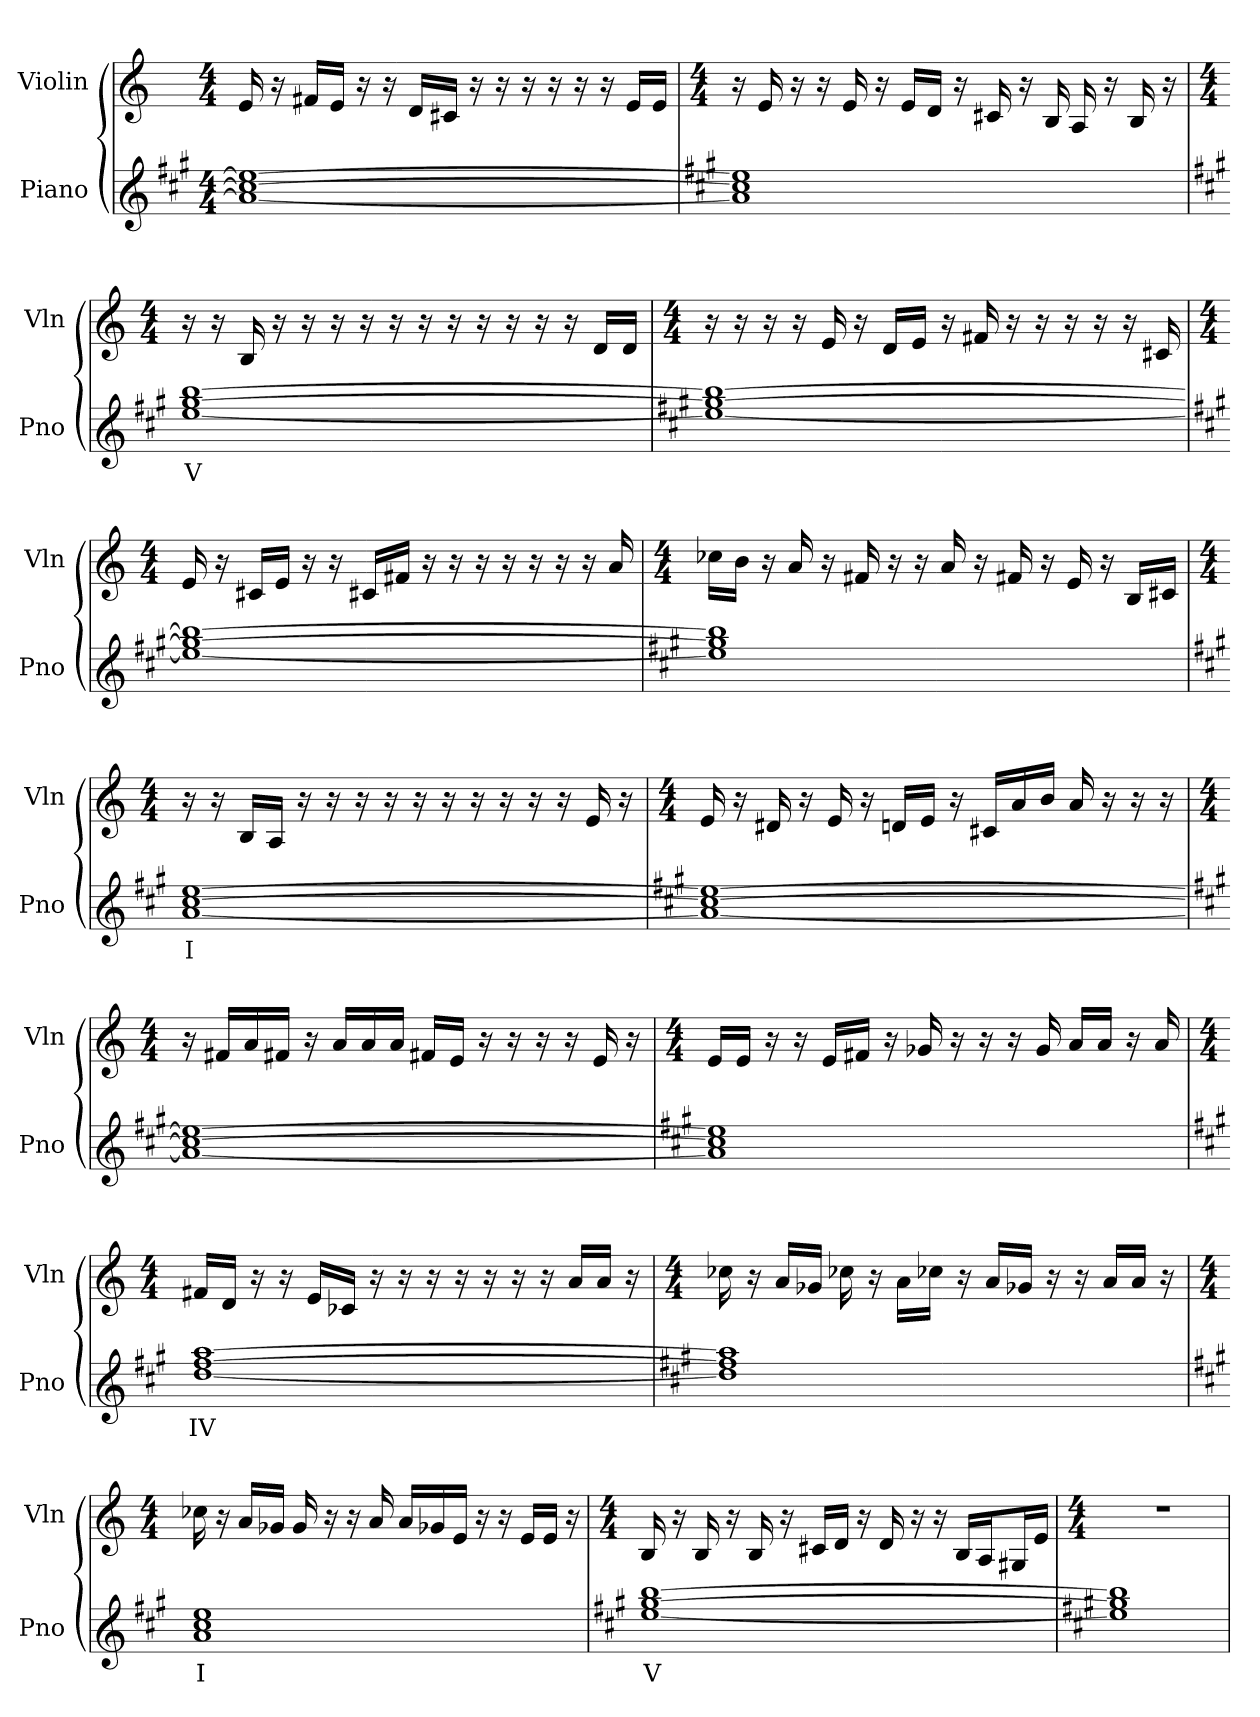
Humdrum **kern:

**kern	**text	**kern
*part2	*part2	*part1
*staff2	*staff2	*staff1
*I"Piano	*	*I"Violin
*I'Pno	*	*I'Vln
*k[f#c#g#]	*	*
*A:	*	*
*M4/4	*	*M4/4
=	=	=
1a_ 1cc#_ 1ee_	.	16e
.	.	16r
.	.	16f#XLL
.	.	16eJJ
.	.	16r
.	.	16r
.	.	16dLL
.	.	16c#XJJ
.	.	16r
.	.	16r
.	.	16r
.	.	16r
.	.	16r
.	.	16r
.	.	16eLL
.	.	16eJJ
=	=	=
*k[f#c#g#]	*	*
*A:	*	*
*	*	*M4/4
1a] 1cc#] 1ee]	.	16r
.	.	16e
.	.	16r
.	.	16r
.	.	16e
.	.	16r
.	.	16eLL
.	.	16dJJ
.	.	16r
.	.	16c#X
.	.	16r
.	.	16B
.	.	16A
.	.	16r
.	.	16B
.	.	16r
=	=	=
*k[f#c#g#]	*	*
*A:	*	*
*	*	*M4/4
[1ee [1gg# [1bb	V	16r
.	.	16r
.	.	16B
.	.	16r
.	.	16r
.	.	16r
.	.	16r
.	.	16r
.	.	16r
.	.	16r
.	.	16r
.	.	16r
.	.	16r
.	.	16r
.	.	16dLL
.	.	16dJJ
=	=	=
*k[f#c#g#]	*	*
*A:	*	*
*	*	*M4/4
1ee_ 1gg#_ 1bb_	.	16r
.	.	16r
.	.	16r
.	.	16r
.	.	16e
.	.	16r
.	.	16dLL
.	.	16eJJ
.	.	16r
.	.	16f#X
.	.	16r
.	.	16r
.	.	16r
.	.	16r
.	.	16r
.	.	16c#X
=	=	=
*k[f#c#g#]	*	*
*A:	*	*
*	*	*M4/4
1ee_ 1gg#_ 1bb_	.	16e
.	.	16r
.	.	16c#XLL
.	.	16eJJ
.	.	16r
.	.	16r
.	.	16c#XLL
.	.	16f#XJJ
.	.	16r
.	.	16r
.	.	16r
.	.	16r
.	.	16r
.	.	16r
.	.	16r
.	.	16a
=	=	=
*k[f#c#g#]	*	*
*A:	*	*
*	*	*M4/4
1ee] 1gg#] 1bb]	.	16cc-XLL
.	.	16bJJ
.	.	16r
.	.	16a
.	.	16r
.	.	16f#X
.	.	16r
.	.	16r
.	.	16a
.	.	16r
.	.	16f#X
.	.	16r
.	.	16e
.	.	16r
.	.	16BLL
.	.	16c#XJJ
=	=	=
*k[f#c#g#]	*	*
*A:	*	*
*	*	*M4/4
[1a [1cc# [1ee	I	16r
.	.	16r
.	.	16BLL
.	.	16AJJ
.	.	16r
.	.	16r
.	.	16r
.	.	16r
.	.	16r
.	.	16r
.	.	16r
.	.	16r
.	.	16r
.	.	16r
.	.	16e
.	.	16r
=	=	=
*k[f#c#g#]	*	*
*A:	*	*
*	*	*M4/4
1a_ 1cc#_ 1ee_	.	16e
.	.	16r
.	.	16d#X
.	.	16r
.	.	16e
.	.	16r
.	.	16dnLL
.	.	16eJJ
.	.	16r
.	.	16c#XLL
.	.	16a
.	.	16bJJ
.	.	16a
.	.	16r
.	.	16r
.	.	16r
=	=	=
*k[f#c#g#]	*	*
*A:	*	*
*	*	*M4/4
1a_ 1cc#_ 1ee_	.	16r
.	.	16f#XLL
.	.	16a
.	.	16f#XJJ
.	.	16r
.	.	16aLL
.	.	16a
.	.	16aJJ
.	.	16f#XLL
.	.	16eJJ
.	.	16r
.	.	16r
.	.	16r
.	.	16r
.	.	16e
.	.	16r
=	=	=
*k[f#c#g#]	*	*
*A:	*	*
*	*	*M4/4
1a] 1cc#] 1ee]	.	16eLL
.	.	16eJJ
.	.	16r
.	.	16r
.	.	16eLL
.	.	16f#XJJ
.	.	16r
.	.	16g-X
.	.	16r
.	.	16r
.	.	16r
.	.	16g-
.	.	16aLL
.	.	16aJJ
.	.	16r
.	.	16a
=	=	=
*k[f#c#g#]	*	*
*A:	*	*
*	*	*M4/4
[1dd [1ff# [1aa	IV	16f#XLL
.	.	16dJJ
.	.	16r
.	.	16r
.	.	16eLL
.	.	16c-XJJ
.	.	16r
.	.	16r
.	.	16r
.	.	16r
.	.	16r
.	.	16r
.	.	16r
.	.	16aLL
.	.	16aJJ
.	.	16r
=	=	=
*k[f#c#g#]	*	*
*A:	*	*
*	*	*M4/4
1dd] 1ff#] 1aa]	.	16cc-X
.	.	16r
.	.	16aLL
.	.	16g-XJJ
.	.	16cc-X
.	.	16r
.	.	16aLL
.	.	16cc-XJJ
.	.	16r
.	.	16aLL
.	.	16g-XJJ
.	.	16r
.	.	16r
.	.	16aLL
.	.	16aJJ
.	.	16r
=	=	=
*k[f#c#g#]	*	*
*A:	*	*
*	*	*M4/4
1a 1cc# 1ee	I	16cc-X
.	.	16r
.	.	16aLL
.	.	16g-XJJ
.	.	16g-
.	.	16r
.	.	16r
.	.	16a
.	.	16aLL
.	.	16g-X
.	.	16eJJ
.	.	16r
.	.	16r
.	.	16eLL
.	.	16eJJ
.	.	16r
=	=	=
*k[f#c#g#]	*	*
*A:	*	*
*	*	*M4/4
[1ee [1gg# [1bb	V	16B
.	.	16r
.	.	16B
.	.	16r
.	.	16B
.	.	16r
.	.	16c#XLL
.	.	16dJJ
.	.	16r
.	.	16d
.	.	16r
.	.	16r
.	.	16BLL
.	.	16AJ
.	.	16G#XL
.	.	16eJJ
=	=	=
*k[f#c#g#]	*	*
*A:	*	*
*	*	*M4/4
1ee] 1gg#] 1bb]	.	1r
=	=	=
*-	*-	*-
